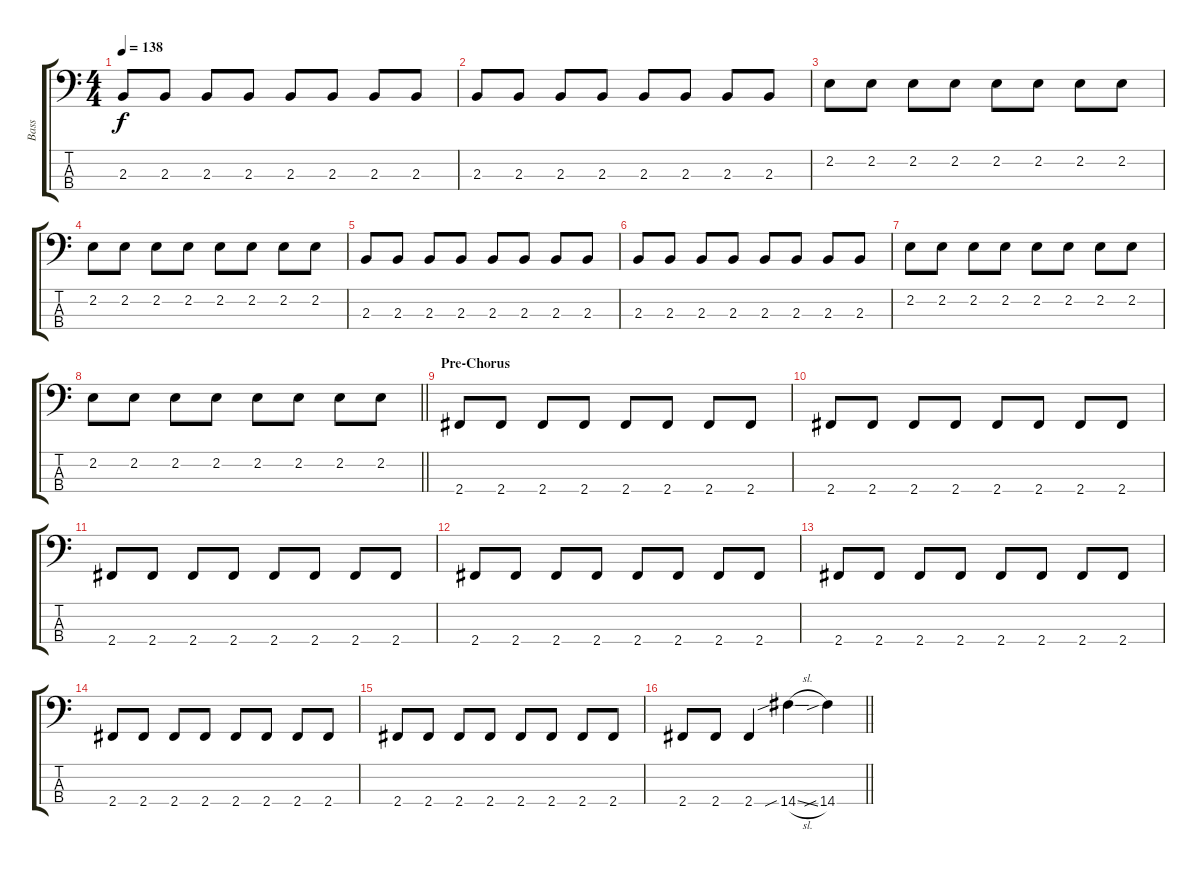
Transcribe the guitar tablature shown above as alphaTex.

\track ("Bass" "Bass") {instrument electricbasspick}
\staff {score tabs}
\tuning (G2 D2 A1 E1) {hide}
\ts (4 4)
\tempo 138
\clef f4
\ks c
2.3.8{dy f} 2.3.8 2.3.8 2.3.8 2.3.8 2.3.8 2.3.8 2.3.8 |
2.3.8 2.3.8 2.3.8 2.3.8 2.3.8 2.3.8 2.3.8 2.3.8 |
2.2.8 2.2.8 2.2.8 2.2.8 2.2.8 2.2.8 2.2.8 2.2.8 |
2.2.8 2.2.8 2.2.8 2.2.8 2.2.8 2.2.8 2.2.8 2.2.8 |
2.3.8 2.3.8 2.3.8 2.3.8 2.3.8 2.3.8 2.3.8 2.3.8 |
2.3.8 2.3.8 2.3.8 2.3.8 2.3.8 2.3.8 2.3.8 2.3.8 |
2.2.8 2.2.8 2.2.8 2.2.8 2.2.8 2.2.8 2.2.8 2.2.8 |
\barLineRight lightlight
2.2.8 2.2.8 2.2.8 2.2.8 2.2.8 2.2.8 2.2.8 2.2.8 |
\section ("" "Pre-Chorus")
2.4.8 2.4.8 2.4.8 2.4.8 2.4.8 2.4.8 2.4.8 2.4.8 |
2.4.8 2.4.8 2.4.8 2.4.8 2.4.8 2.4.8 2.4.8 2.4.8 |
2.4.8 2.4.8 2.4.8 2.4.8 2.4.8 2.4.8 2.4.8 2.4.8 |
2.4.8 2.4.8 2.4.8 2.4.8 2.4.8 2.4.8 2.4.8 2.4.8 |
2.4.8 2.4.8 2.4.8 2.4.8 2.4.8 2.4.8 2.4.8 2.4.8 |
2.4.8 2.4.8 2.4.8 2.4.8 2.4.8 2.4.8 2.4.8 2.4.8 |
2.4.8 2.4.8 2.4.8 2.4.8 2.4.8 2.4.8 2.4.8 2.4.8 |
\barLineRight lightlight
2.4.8 2.4.8 2.4.4 14.4{sib sl}.4 14.4{sib}.4
